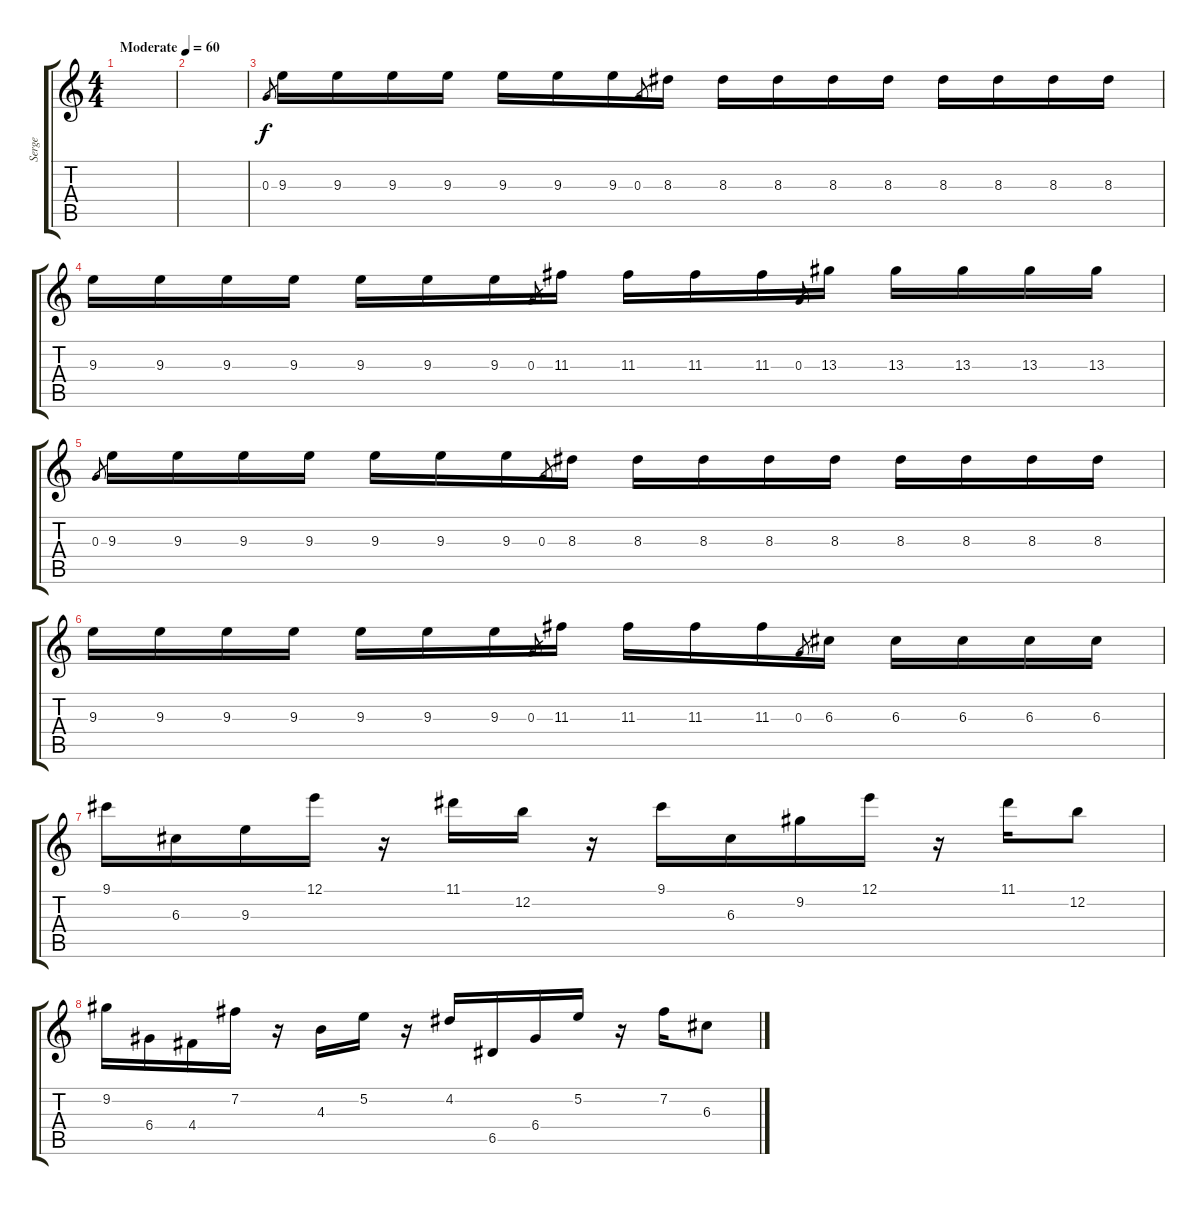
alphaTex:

\track ("Serge" "Serge") {instrument overdrivenguitar}
\staff {score tabs}
\tuning (E4 B3 G3 D3 A2 E2) {hide}
\ts (4 4)
\tempo (60 "Moderate")
\clef g2
\ks c
|
|
0.3.8{gr} 9.3.16 9.3.16 9.3.16 9.3.16 9.3.16 9.3.16 9.3.16 0.3.8{gr} 8.3.16 8.3.16 8.3.16 8.3.16 8.3.16 8.3.16 8.3.16 8.3.16 8.3.16 |
9.3.16 9.3.16 9.3.16 9.3.16 9.3.16 9.3.16 9.3.16 0.3.8{gr} 11.3.16 11.3.16 11.3.16 11.3.16 0.3.8{gr} 13.3.16 13.3.16 13.3.16 13.3.16 13.3.16 |
0.3.8{gr} 9.3.16 9.3.16 9.3.16 9.3.16 9.3.16 9.3.16 9.3.16 0.3.8{gr} 8.3.16 8.3.16 8.3.16 8.3.16 8.3.16 8.3.16 8.3.16 8.3.16 8.3.16 |
9.3.16 9.3.16 9.3.16 9.3.16 9.3.16 9.3.16 9.3.16 0.3.8{gr} 11.3.16 11.3.16 11.3.16 11.3.16 0.3.8{gr} 6.3.16 6.3.16 6.3.16 6.3.16 6.3.16 |
9.1.16 6.3.16 9.3.16 12.1.16 r.16 11.1.16 12.2.16 r.16 9.1.16 6.3.16 9.2.16 12.1.16 r.16 11.1.16 12.2.8 |
9.2.16 6.4.16 4.4.16 7.2.16 r.16 4.3.16 5.2.16 r.16 4.2.16 6.5.16 6.4.16 5.2.16 r.16 7.2.16 6.3.8
